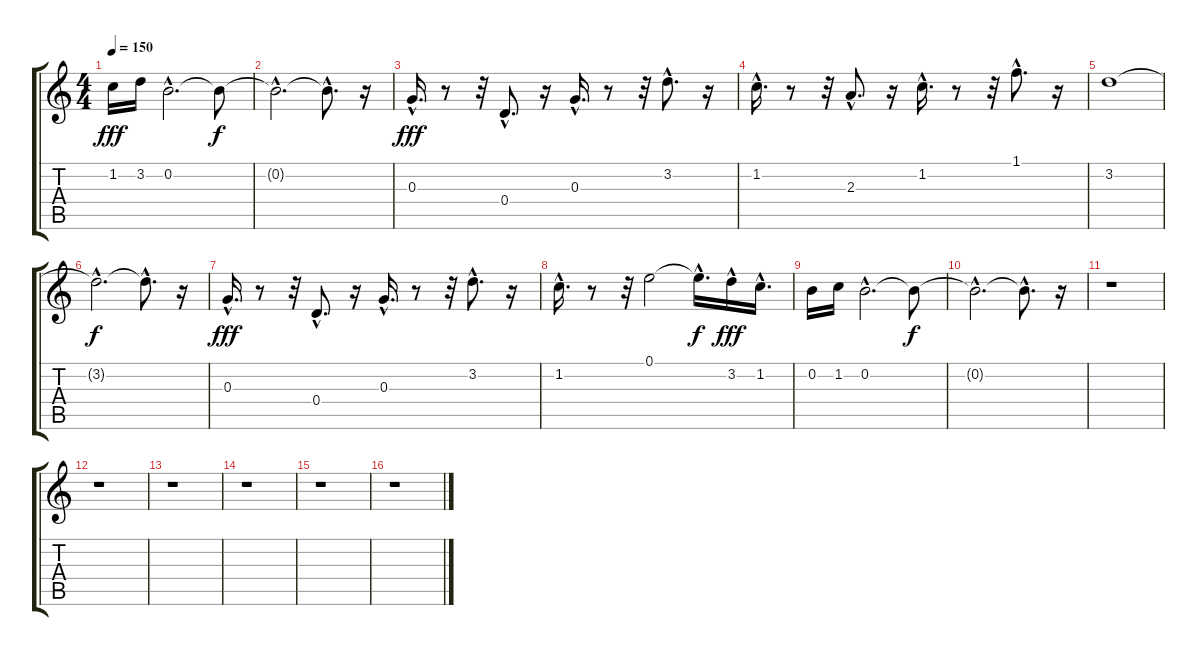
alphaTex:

\track "" {instrument acousticguitarnylon}
\staff {score tabs}
\tuning (E4 B3 G3 D3 A2 E2) {hide}
\ts (4 4)
\tempo 150
\clef g2
\ks c
1.2.16{dy fff} 3.2.16 0.2{hac}.2{d} 0.2{t}.8{dy f} |
0.2{hac t}.2{d} 0.2{hac t}.8{d} r.16 |
0.3{hac}.16{d dy fff} r.8 r.32 0.4{hac}.8{d} r.16 0.3{hac}.16{d} r.8 r.32 3.2{hac}.8{d} r.16 |
1.2{hac}.16{d} r.8 r.32 2.3{hac}.8{d} r.16 1.2{hac}.16{d} r.8 r.32 1.1{hac}.8{d} r.16 |
3.2.1 |
3.2{hac t}.2{d dy f} 3.2{hac t}.8{d} r.16 |
0.3{hac}.16{d dy fff} r.8 r.32 0.4{hac}.8{d} r.16 0.3{hac}.16{d} r.8 r.32 3.2{hac}.8{d} r.16 |
1.2{hac}.16{d} r.8 r.32 0.1.2 0.1{hac t}.16{d dy f} 3.2{hac}.16{dy fff} 1.2{hac}.16{d} |
0.2.16 1.2.16 0.2{hac}.2{d} 0.2{t}.8{dy f} |
0.2{hac t}.2{d} 0.2{hac t}.8{d} r.16 |
r.1 |
r.1 |
r.1 |
r.1 |
r.1 |
r.1
